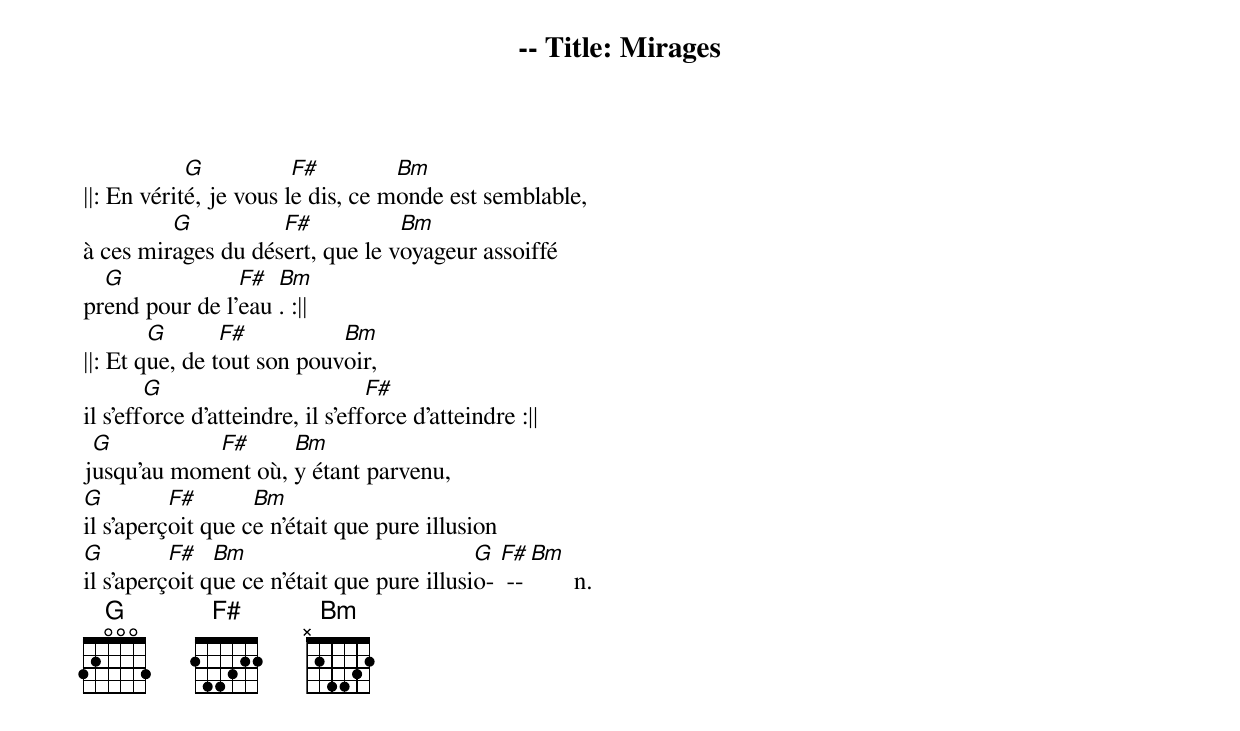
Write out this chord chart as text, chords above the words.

-- Title: Mirages

            G           F#         Bm
||: En vérité, je vous le dis, ce monde est semblable,
         G          F#           Bm
à ces mirages du désert, que le voyageur assoiffé
  G             F#  Bm
prend pour de l’eau . :||
        G       F#          Bm
||: Et que, de tout son pouvoir,
        G                         F#
il s’efforce d’atteindre, il s’efforce d’atteindre :||
 G          F#      Bm
jusqu’au moment où, y étant parvenu,
G         F#       Bm
il s’aperçoit que ce n’était que pure illusion
G         F#   Bm                           G  F# Bm
il s’aperçoit que ce n’était que pure illusio-  --       n.
